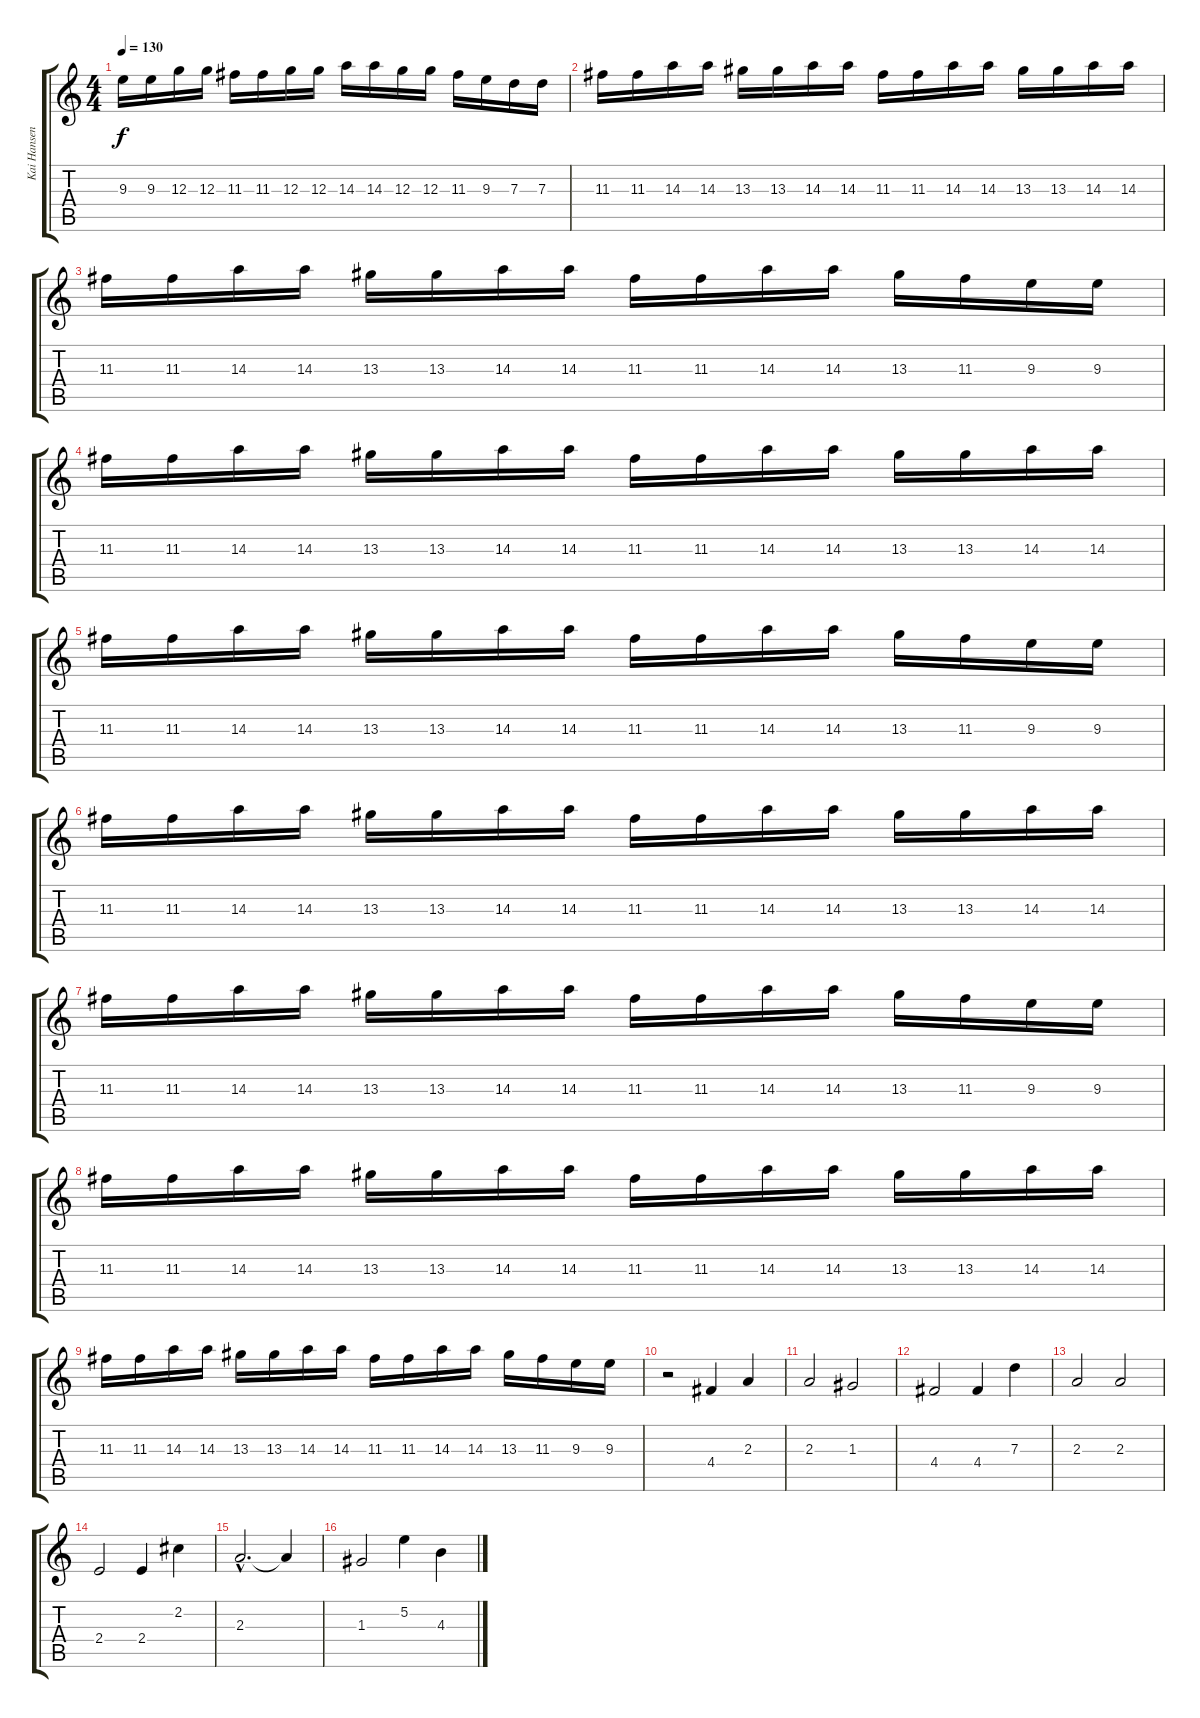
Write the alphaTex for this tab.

\track ("Kai Hansen" "Kai Hansen") {instrument distortionguitar}
\staff {score tabs}
\tuning (E4 B3 G3 D3 A2 E2) {hide}
\ts (4 4)
\tempo 130
\clef g2
\ks c
9.3.16{dy f} 9.3.16 12.3.16 12.3.16 11.3.16 11.3.16 12.3.16 12.3.16 14.3.16 14.3.16 12.3.16 12.3.16 11.3.16 9.3.16 7.3.16 7.3.16 |
11.3.16 11.3.16 14.3.16 14.3.16 13.3.16 13.3.16 14.3.16 14.3.16 11.3.16 11.3.16 14.3.16 14.3.16 13.3.16 13.3.16 14.3.16 14.3.16 |
11.3.16 11.3.16 14.3.16 14.3.16 13.3.16 13.3.16 14.3.16 14.3.16 11.3.16 11.3.16 14.3.16 14.3.16 13.3.16 11.3.16 9.3.16 9.3.16 |
11.3.16 11.3.16 14.3.16 14.3.16 13.3.16 13.3.16 14.3.16 14.3.16 11.3.16 11.3.16 14.3.16 14.3.16 13.3.16 13.3.16 14.3.16 14.3.16 |
11.3.16 11.3.16 14.3.16 14.3.16 13.3.16 13.3.16 14.3.16 14.3.16 11.3.16 11.3.16 14.3.16 14.3.16 13.3.16 11.3.16 9.3.16 9.3.16 |
11.3.16 11.3.16 14.3.16 14.3.16 13.3.16 13.3.16 14.3.16 14.3.16 11.3.16 11.3.16 14.3.16 14.3.16 13.3.16 13.3.16 14.3.16 14.3.16 |
11.3.16 11.3.16 14.3.16 14.3.16 13.3.16 13.3.16 14.3.16 14.3.16 11.3.16 11.3.16 14.3.16 14.3.16 13.3.16 11.3.16 9.3.16 9.3.16 |
11.3.16 11.3.16 14.3.16 14.3.16 13.3.16 13.3.16 14.3.16 14.3.16 11.3.16 11.3.16 14.3.16 14.3.16 13.3.16 13.3.16 14.3.16 14.3.16 |
11.3.16 11.3.16 14.3.16 14.3.16 13.3.16 13.3.16 14.3.16 14.3.16 11.3.16 11.3.16 14.3.16 14.3.16 13.3.16 11.3.16 9.3.16 9.3.16 |
r.2 4.4.4 2.3.4 |
2.3.2 1.3.2 |
4.4.2 4.4.4 7.3.4 |
2.3.2 2.3.2 |
2.4.2 2.4.4 2.2.4 |
2.3{hac}.2{d} 2.3{t}.4 |
1.3.2 5.2.4 4.3.4
